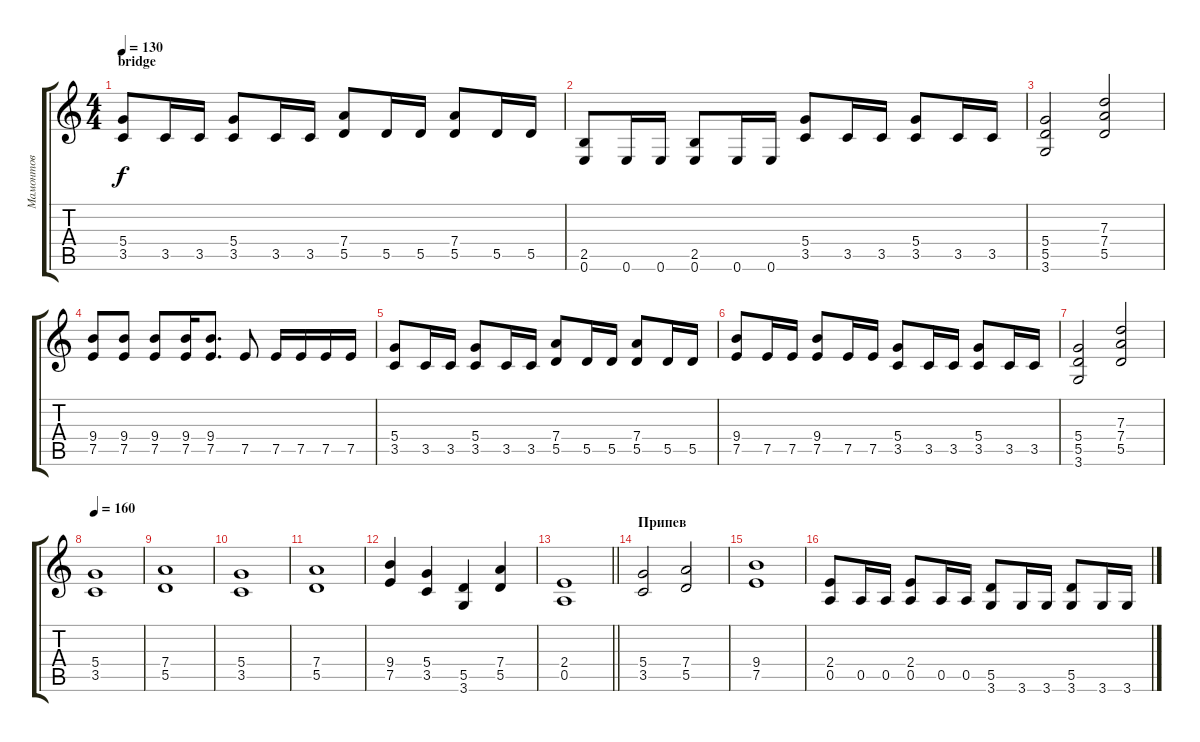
\track ("Мамонтов" "Мамонтов") {instrument distortionguitar}
\staff {score tabs}
\tuning (E4 B3 G3 D3 A2 E2) {hide}
\ts (4 4)
\section ("" "bridge")
\tempo 130
\clef g2
\ks c
(5.4 3.5).8{dy f} 3.5.16 3.5.16 (5.4 3.5).8 3.5.16 3.5.16 (7.4 5.5).8 5.5.16 5.5.16 (7.4 5.5).8 5.5.16 5.5.16 |
(2.5 0.6).8 0.6.16 0.6.16 (2.5 0.6).8 0.6.16 0.6.16 (5.4 3.5).8 3.5.16 3.5.16 (5.4 3.5).8 3.5.16 3.5.16 |
(5.4 5.5 3.6).2 (7.3 7.4 5.5).2 |
(9.4 7.5).8 (9.4 7.5).8 (9.4 7.5).8 (9.4 7.5).16 (9.4 7.5).8{d} 7.5.8 7.5.16 7.5.16 7.5.16 7.5.16 |
(5.4 3.5).8 3.5.16 3.5.16 (5.4 3.5).8 3.5.16 3.5.16 (7.4 5.5).8 5.5.16 5.5.16 (7.4 5.5).8 5.5.16 5.5.16 |
(9.4 7.5).8 7.5.16 7.5.16 (9.4 7.5).8 7.5.16 7.5.16 (5.4 3.5).8 3.5.16 3.5.16 (5.4 3.5).8 3.5.16 3.5.16 |
(5.4 5.5 3.6).2 (7.3 7.4 5.5).2 |
\tempo 160
(5.4 3.5).1 |
(7.4 5.5).1 |
(5.4 3.5).1 |
(7.4 5.5).1 |
(9.4 7.5).4 (5.4 3.5).4 (5.5 3.6).4 (7.4 5.5).4 |
\barLineRight lightlight
(2.4 0.5).1 |
\section ("" "Припев")
(5.4 3.5).2 (7.4 5.5).2 |
(9.4 7.5).1 |
(2.4 0.5).8 0.5.16 0.5.16 (2.4 0.5).8 0.5.16 0.5.16 (5.5 3.6).8 3.6.16 3.6.16 (5.5 3.6).8 3.6.16 3.6.16
